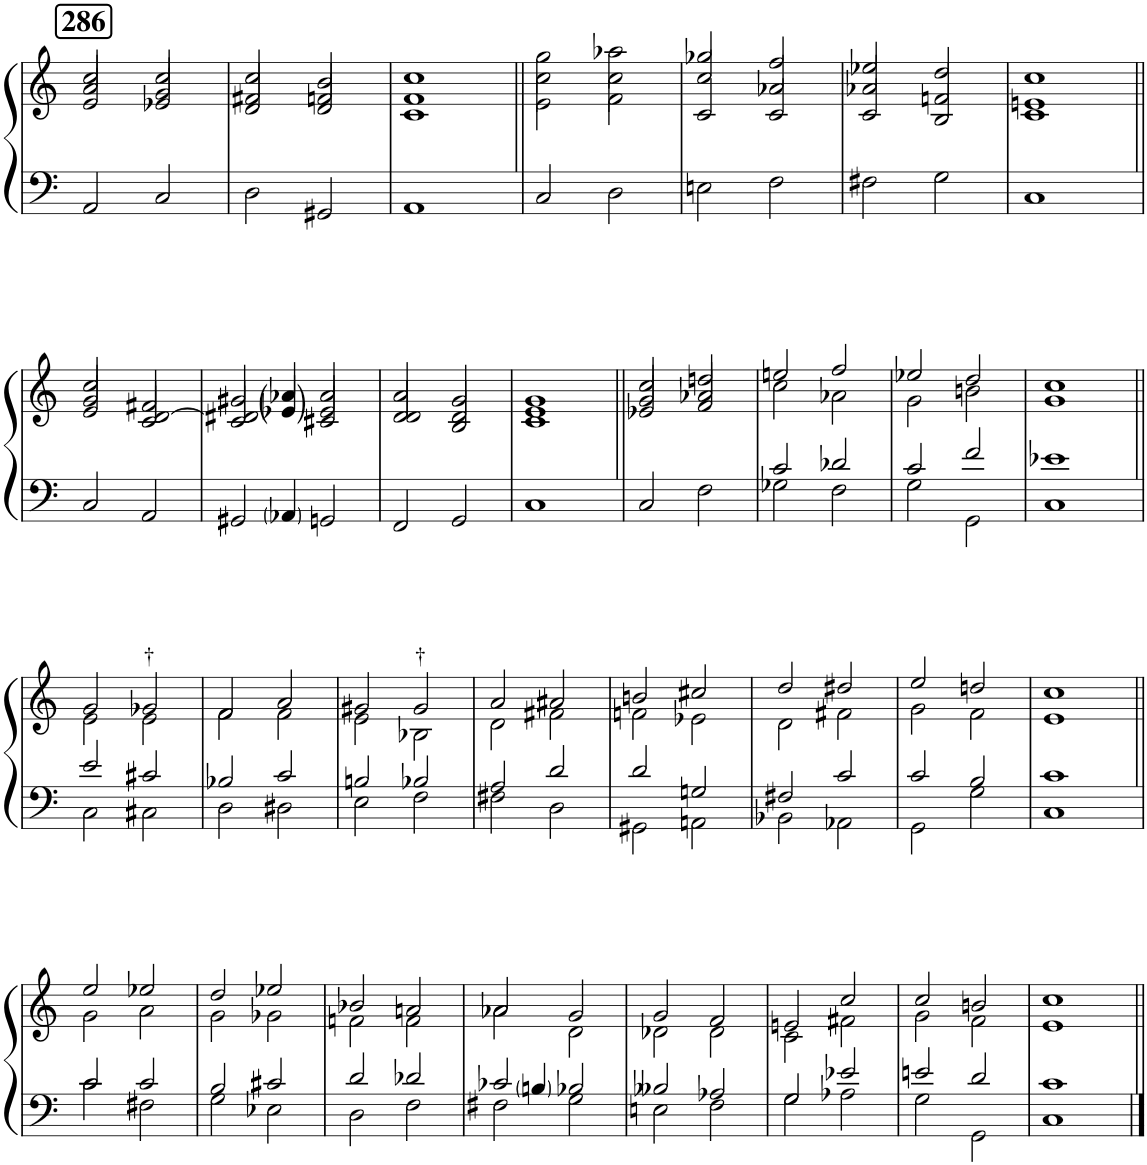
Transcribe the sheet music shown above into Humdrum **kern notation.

**kern	**kern	**text
*part1	*part1	*part1
*staff2	*staff1	*staff1
*I"Piano	*	*
*I'Pno.	*	*
*clefF4	*clefG2	*
*k[]	*k[]	*
*M2/2	*M2/2	*
!!LO:REH:place=s1:a:B:cj:fs=14:t=286
=1	=1	=1
*^	*^	*
*	*	*	*^	*
1ryy	2AA/	2cc/	2a/	2e/	.
.	2C/	2cc/	2g/	2e-X/	.
=2	=2	=2	=2	=2	=2
1ryy	2D\	2cc/	2f#X/	2d/	.
.	2GG#X/	2b/	2fn/	2d/	.
=3	=3	=3	=3	=3	=3
1ryy	1AA	1cc	1f	1c	.
=4||	=4||	=4||	=4||	=4||	=4||
1ryy	2C/	2gg\	2cc\	2e\	.
.	2D\	2aa-X\	2cc\	2f\	.
=5	=5	=5	=5	=5	=5
1ryy	2En\	2gg-X/	2cc/	2c/	.
.	2F\	2ff/	2a-X/	2c/	.
=6	=6	=6	=6	=6	=6
1ryy	2F#X\	2ee-X/	2a-X/	2c/	.
.	2G\	2dd/	2fn/	2B/	.
=7	=7	=7	=7	=7	=7
1ryy	1C	1cc	1en	1c	.
!!LO:LB:g=z	!!	!!
=8||	=8||	=8||	=8||	=8||	=8||
1ryy	2C/	2cc/	2g/	2e/	.
.	2AA/	2f#X/	2d/	[2c/	.
=9	=9	=9	=9	=9	=9
!	!LO:N:head=open	!LO:N:head=open	!LO:N:head=open	!	!
1ryy	4GG#X/	4g#X/	4d#X/	2c/]	.
.	4AA-X/	4a-X/	4e-X/	.	.
.	2GGn/	2an/	2en/	2c#X/	.
=10	=10	=10	=10	=10	=10
1ryy	2FF/	2a/	2d/	2d/	.
.	2GG/	2g/	2d/	2B/	.
=11	=11	=11	=11	=11	=11
1ryy	1C	1g	1e	1c	.
=12||	=12||	=12||	=12||	=12||	=12||
1ryy	2C/	2cc/	2g/	2e-X/	.
.	2F\	2ddn/	2a-X/	2f/	.
*	*	*	*v	*v	*
=13	=13	=13	=13	=13
*	*^	*	*	*
1ryy	2c/	2G-X\	2een/	2cc\	.
.	2d-X/	2F\	2ff/	2a-X\	.
=14	=14	=14	=14	=14	=14
1ryy	2c/	2G\	2ee-X/	2g\	.
.	2f/	2GG\	2dd/	2bn\	.
=15	=15	=15	=15	=15	=15
1ryy	1e-X	1C	1cc	1g	.
!!LO:LB:g=z	!!
=16||	=16||	=16||	=16||	=16||	=16||
1ryy	2e/	2C\	2g/	2e\	.
!	!	!	!	!	!LO:LY:a
.	2c#X/	2C#X\	2g-X/	2e\	†
=17	=17	=17	=17	=17	=17
1ryy	2B-X/	2D\	2f/	2f\	.
.	2c/	2D#X\	2a/	2f\	.
=18	=18	=18	=18	=18	=18
1ryy	2Bn/	2E\	2g#X/	2e\	.
!	!	!	!	!	!LO:LY:a
.	2B-X/	2F\	2g#/	2B-X\	†
=19	=19	=19	=19	=19	=19
1ryy	2A/	2F#X\	2a/	2d\	.
.	2d/	2D\	2a#X/	2f#X\	.
=20	=20	=20	=20	=20	=20
1ryy	2d/	2GG#X\	2bn/	2fn\	.
.	2Gn/	2AAn\	2cc#X/	2e-X\	.
=21	=21	=21	=21	=21	=21
1ryy	2F#X/	2BB-X\	2dd/	2d\	.
.	2c/	2AA-X\	2dd#X/	2f#X\	.
=22	=22	=22	=22	=22	=22
1ryy	2c/	2GG\	2ee/	2g\	.
.	2B/	2G\	2ddn/	2f\	.
=23	=23	=23	=23	=23	=23
1ryy	1c	1C	1cc	1e	.
!!LO:LB:g=z	!!
=24||	=24||	=24||	=24||	=24||	=24||
1ryy	2c/	2c\	2ee/	2g\	.
.	2c/	2F#X\	2ee-X/	2a\	.
=25	=25	=25	=25	=25	=25
1ryy	2B/	2G\	2dd/	2g\	.
.	2c#X/	2E-X\	2ee-X/	2g-X\	.
=26	=26	=26	=26	=26	=26
1ryy	2d/	2D\	2b-X/	2fn\	.
.	2d-X/	2F\	2an/	2f\	.
=27	=27	=27	=27	=27	=27
!	!LO:N:head=open	!	!	!	!
1ryy	4c-X/	2F#X\	2a-X/	2a-\	.
.	4Bn/	.	.	.	.
.	2B-X/	2G\	2g/	2d\	.
=28	=28	=28	=28	=28	=28
1ryy	2B--X/	2En\	2g/	2d-X\	.
.	2A-X/	2F\	2f/	2d-\	.
=29	=29	=29	=29	=29	=29
1ryy	2G/	2G\	2en/	2c\	.
.	2e-X/	2A-X\	2cc/	2f#X\	.
=30	=30	=30	=30	=30	=30
1ryy	2en/	2G\	2cc/	2g\	.
.	2d/	2GG\	2bn/	2f\	.
=31	=31	=31	=31	=31	=31
1ryy	1c	1C	1cc	1e	.
*v	*v	*v	*	*	*
*	*v	*v	*
=||	=||	=||
*-	*-	*-
